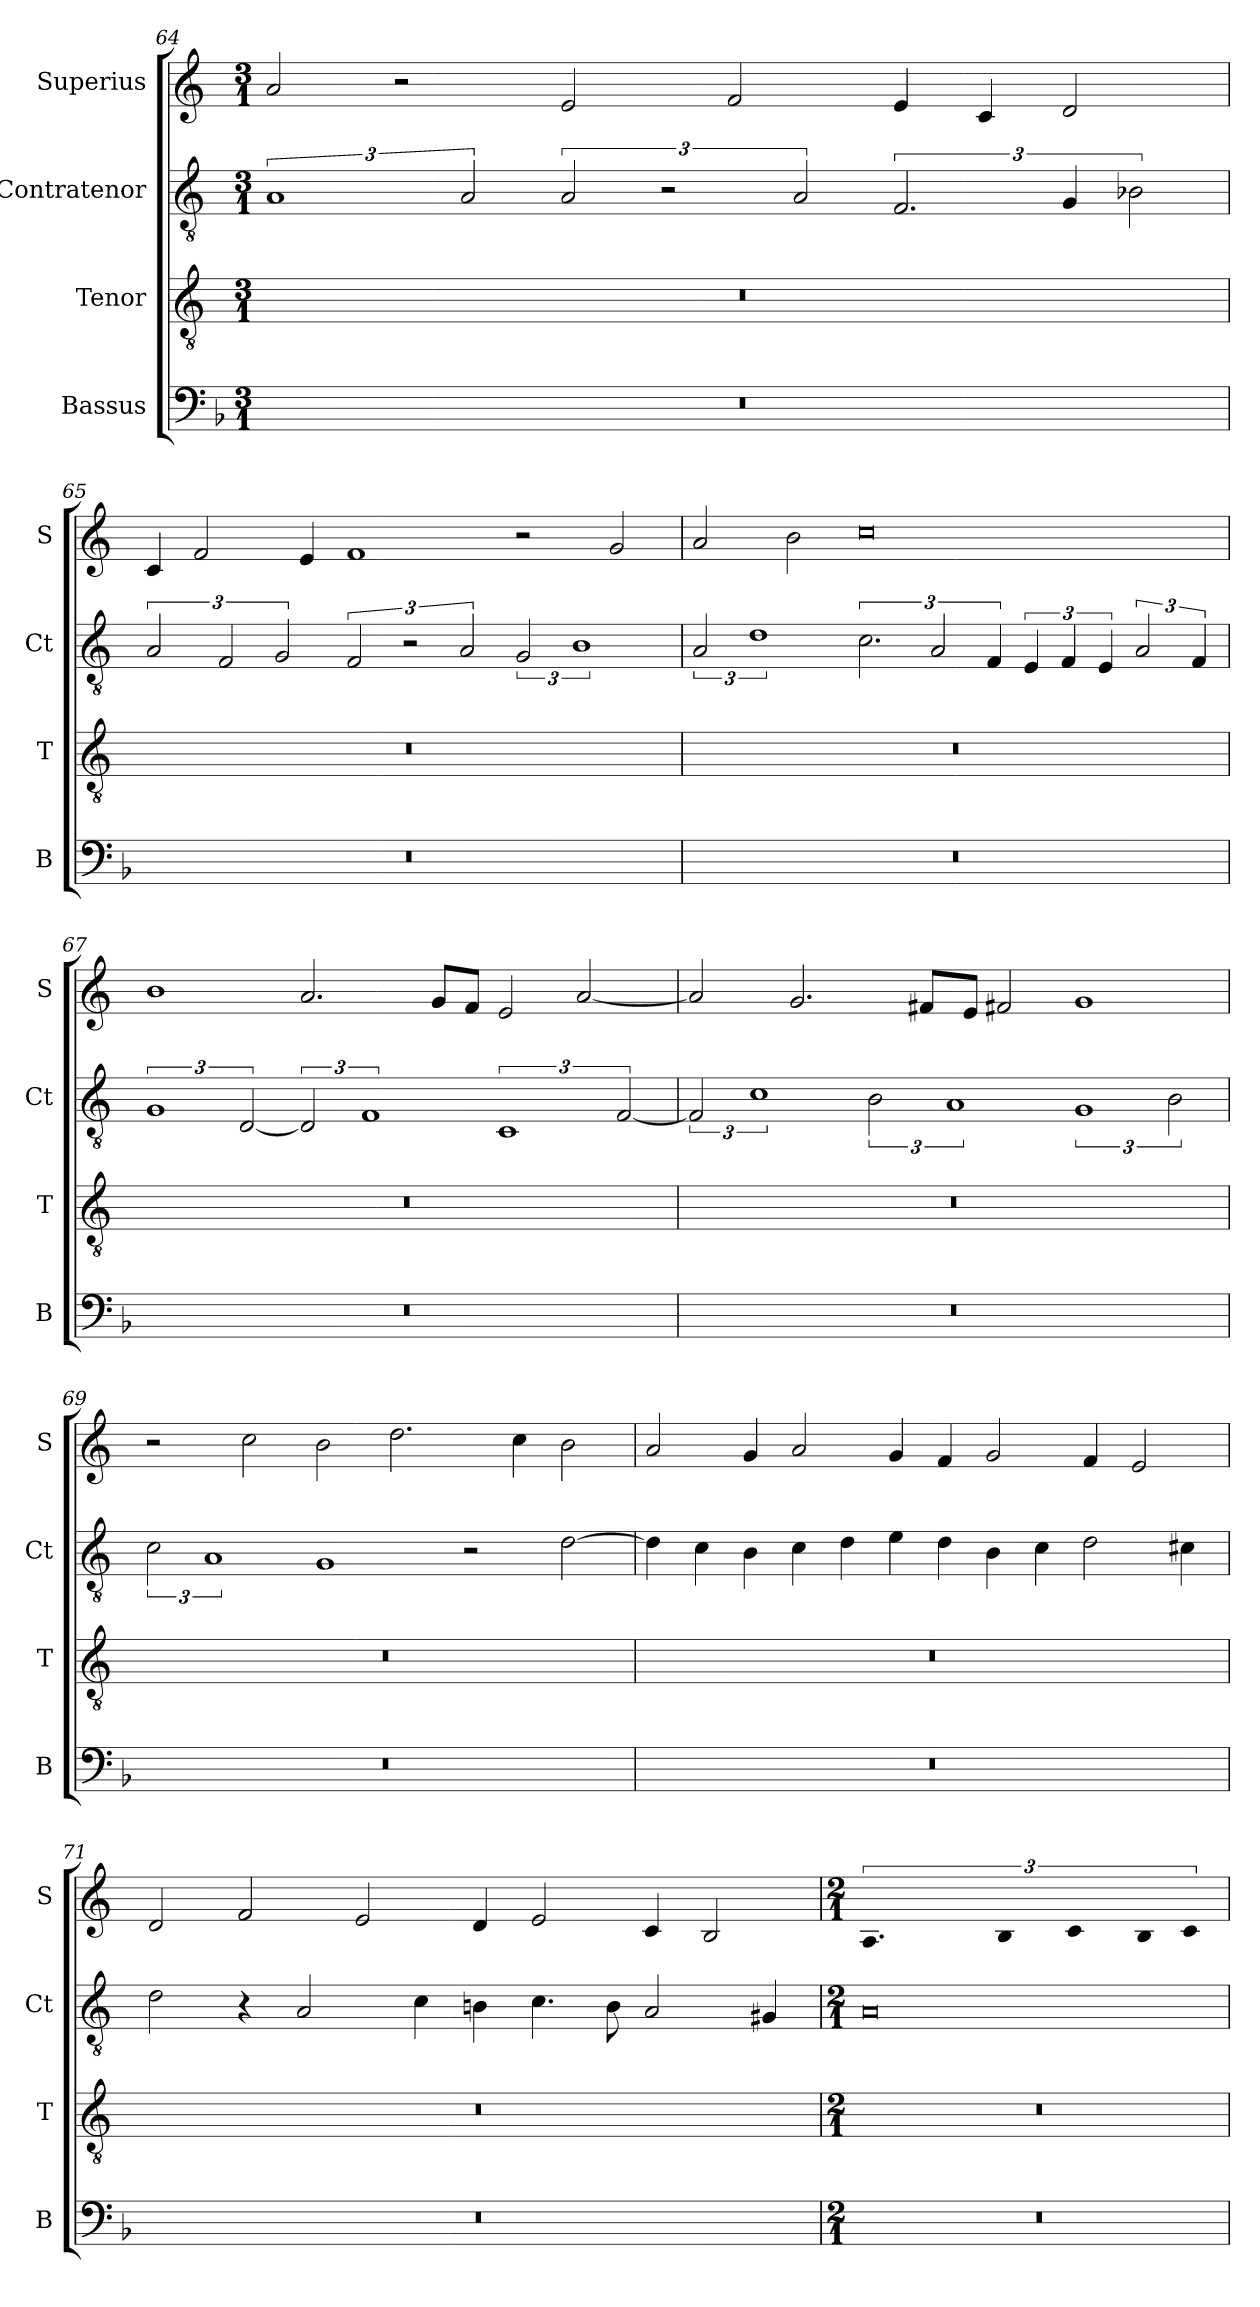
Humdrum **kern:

**kern	**kern	**kern	**kern
*part4	*part3	*part2	*part1
*staff4	*staff3	*staff2	*staff1
*I"Bassus	*I"Tenor	*I"Contratenor	*I"Superius
*I'B	*I'T	*I'Ct	*I'S
*clefF4	*clefGv2	*clefGv2	*clefG2
*k[b-]	*k[]	*k[]	*k[]
*M3/1	*M3/1	*M3/1	*M3/1
=64	=64	=64	=64
0.r	0.r	3%2A	2a
.	.	.	2r
.	.	3A	.
.	.	3A	2e
.	.	3r	.
.	.	.	2f
.	.	3A	.
.	.	3.F	4e
.	.	.	4c
.	.	6G	2d
.	.	3B-X	.
=65	=65	=65	=65
0.r	0.r	3A	4c
.	.	.	2f
.	.	3F	.
.	.	3G	.
.	.	.	4e
.	.	3F	1f
.	.	3r	.
.	.	3A	.
.	.	3G	2r
.	.	3%2B	.
.	.	.	2g
=66	=66	=66	=66
0.r	0.r	3A	2a
.	.	3%2d	.
.	.	.	2b
.	.	3.c	0cc
.	.	3A	.
.	.	6F	.
.	.	6E	.
.	.	6F	.
.	.	6E	.
.	.	3A	.
.	.	6F	.
=67	=67	=67	=67
0.r	0.r	3%2G	1b
.	.	[3D	.
.	.	3D]	2.a
.	.	3%2F	.
.	.	.	8gL
.	.	.	8fJ
.	.	3%2C	2e
.	.	.	[2a
.	.	[3F	.
=68	=68	=68	=68
0.r	0.r	3F]	2a]
.	.	3%2c	.
.	.	.	2.g
.	.	3B	.
.	.	.	8f#XL
.	.	3%2A	.
.	.	.	8eJ
.	.	.	2f#X
.	.	3%2G	1g
.	.	3B	.
=69	=69	=69	=69
0.r	0.r	3c	2r
.	.	3%2A	.
.	.	.	2cc
.	.	1G	2b
.	.	.	2.dd
.	.	2r	.
.	.	.	4cc
.	.	[2d	2b
=70	=70	=70	=70
0.r	0.r	4d]	2a
.	.	4c	.
.	.	4B	4g
.	.	4c	2a
.	.	4d	.
.	.	4e	4g
.	.	4d	4f
.	.	4B	2g
.	.	4c	.
.	.	2d	4f
.	.	.	2e
.	.	4c#X	.
=71	=71	=71	=71
0.r	0.r	2d	2d
.	.	4r	2f
.	.	2A	.
.	.	.	2e
.	.	4c	.
.	.	4Bn	4d
.	.	4.c	2e
.	.	8B	.
.	.	2A	4c
.	.	.	2B
.	.	4G#X	.
=72	=72	=72	=72
*M2/1	*M2/1	*M2/1	*M2/1
!	!	!	!LO:N:vis=1.
0r	0r	0A	3%2.A
!	!	!	!LO:N:vis=2
.	.	.	3B
!	!	!	!LO:N:vis=2
.	.	.	3c
!	!	!	!LO:N:vis=4
.	.	.	6B
!	!	!	!LO:N:vis=4
.	.	.	6c
=	=	=	=
*-	*-	*-	*-
